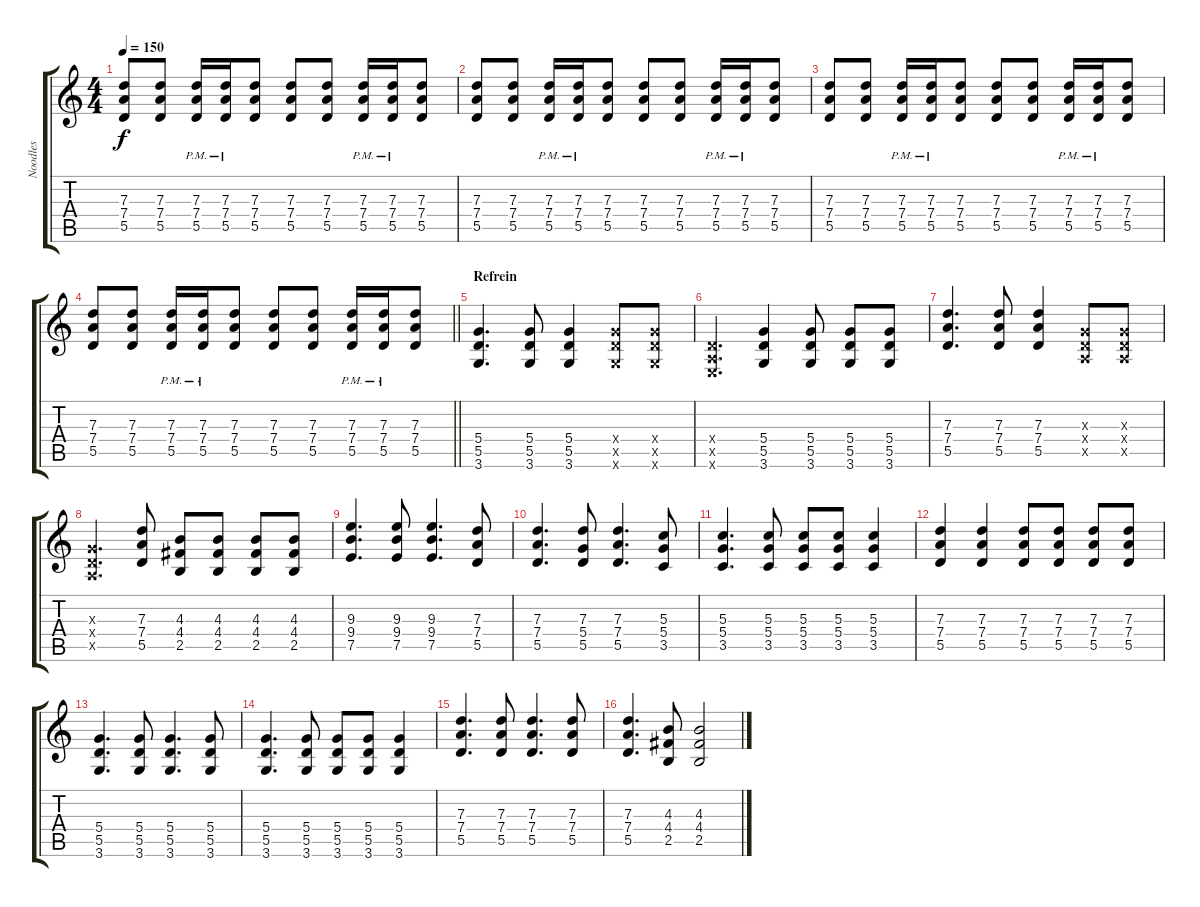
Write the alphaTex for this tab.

\track ("Noodles" "Noodles") {instrument electricguitarjazz}
\staff {score tabs}
\tuning (E4 B3 G3 D3 A2 E2) {hide}
\ts (4 4)
\tempo 150
\clef g2
\ks c
(7.3 7.4 5.5).8{dy f volume 11 instrument distortionguitar} (7.3 7.4 5.5).8 (7.3{pm} 7.4{pm} 5.5{pm}).16 (7.3{pm} 7.4{pm} 5.5{pm}).16 (7.3 7.4 5.5).8 (7.3 7.4 5.5).8 (7.3 7.4 5.5).8 (7.3{pm} 7.4{pm} 5.5{pm}).16 (7.3{pm} 7.4{pm} 5.5{pm}).16 (7.3 7.4 5.5).8 |
(7.3 7.4 5.5).8 (7.3 7.4 5.5).8 (7.3{pm} 7.4{pm} 5.5{pm}).16 (7.3{pm} 7.4{pm} 5.5{pm}).16 (7.3 7.4 5.5).8 (7.3 7.4 5.5).8 (7.3 7.4 5.5).8 (7.3{pm} 7.4{pm} 5.5{pm}).16 (7.3{pm} 7.4{pm} 5.5{pm}).16 (7.3 7.4 5.5).8 |
(7.3 7.4 5.5).8 (7.3 7.4 5.5).8 (7.3{pm} 7.4{pm} 5.5{pm}).16 (7.3{pm} 7.4{pm} 5.5{pm}).16 (7.3 7.4 5.5).8 (7.3 7.4 5.5).8 (7.3 7.4 5.5).8 (7.3{pm} 7.4{pm} 5.5{pm}).16 (7.3{pm} 7.4{pm} 5.5{pm}).16 (7.3 7.4 5.5).8 |
\barLineRight lightlight
(7.3 7.4 5.5).8 (7.3 7.4 5.5).8 (7.3{pm} 7.4{pm} 5.5{pm}).16 (7.3{pm} 7.4{pm} 5.5{pm}).16 (7.3 7.4 5.5).8 (7.3 7.4 5.5).8 (7.3 7.4 5.5).8 (7.3{pm} 7.4{pm} 5.5{pm}).16 (7.3{pm} 7.4{pm} 5.5{pm}).16 (7.3 7.4 5.5).8 |
\section ("" "Refrein")
(5.4 5.5 3.6).4{d} (5.4 5.5 3.6).8 (5.4 5.5 3.6).4 (5.4{x} 5.5{x} 3.6{x}).8 (5.4{x} 5.5{x} 3.6{x}).8 |
(0.4{x} 0.5{x} 0.6{x}).4{d} (5.4 5.5 3.6).4 (5.4 5.5 3.6).8 (5.4 5.5 3.6).8 (5.4 5.5 3.6).8 |
(7.3 7.4 5.5).4{d} (7.3 7.4 5.5).8 (7.3 7.4 5.5).4 (0.3{x} 0.4{x} 0.5{x}).8 (0.3{x} 0.4{x} 0.5{x}).8 |
(0.3{x} 0.4{x} 0.5{x}).4{d} (7.3 7.4 5.5).8 (4.3 4.4 2.5).8 (4.3 4.4 2.5).8 (4.3 4.4 2.5).8 (4.3 4.4 2.5).8 |
(9.3 9.4 7.5).4{d} (9.3 9.4 7.5).8 (9.3 9.4 7.5).4{d} (7.3 7.4 5.5).8 |
(7.3 7.4 5.5).4{d} (7.3 5.4 5.5).8 (7.3 7.4 5.5).4{d} (5.3 5.4 3.5).8 |
(5.3 5.4 3.5).4{d} (5.3 5.4 3.5).8 (5.3 5.4 3.5).8 (5.3 5.4 3.5).8 (5.3 5.4 3.5).4 |
(7.3 7.4 5.5).4 (7.3 7.4 5.5).4 (7.3 7.4 5.5).8 (7.3 7.4 5.5).8 (7.3 7.4 5.5).8 (7.3 7.4 5.5).8 |
(5.4 5.5 3.6).4{d} (5.4 5.5 3.6).8 (5.4 5.5 3.6).4{d} (5.4 5.5 3.6).8 |
(5.4 5.5 3.6).4{d} (5.4 5.5 3.6).8 (5.4 5.5 3.6).8 (5.4 5.5 3.6).8 (5.4 5.5 3.6).4 |
(7.3 7.4 5.5).4{d} (7.3 7.4 5.5).8 (7.3 7.4 5.5).4{d} (7.3 7.4 5.5).8 |
(7.3 7.4 5.5).4{d} (4.3 4.4 2.5).8 (4.3 4.4 2.5).2
